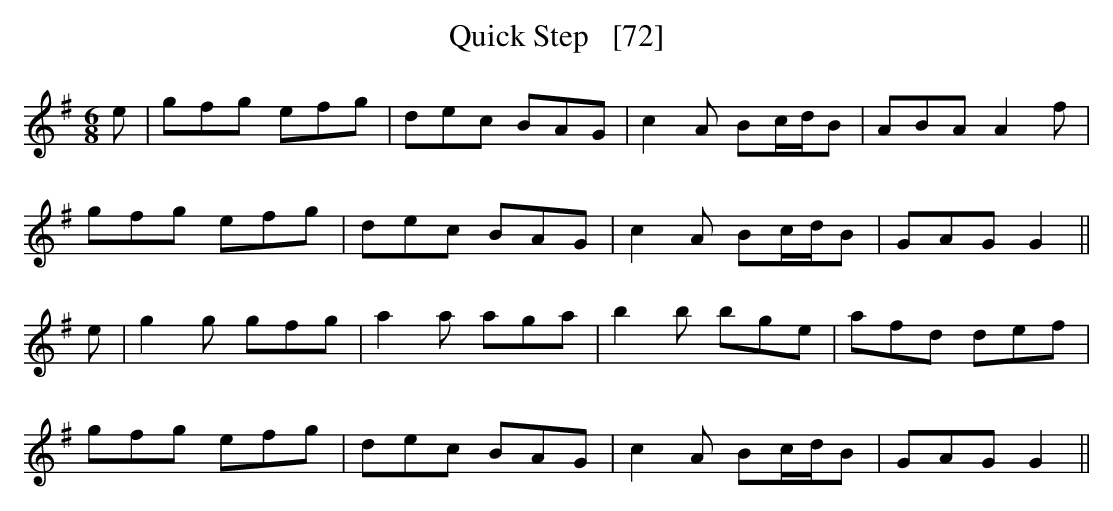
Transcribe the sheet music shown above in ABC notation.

X:1
T:Quick Step   [72]
M:6/8
L:1/8
K:G
e|gfg efg|dec BAG|c2A Bc/d/B|ABA A2f|
gfg efg|dec BAG|c2A Bc/d/B |GAG G2||
e|g2g gfg|a2a aga|b2b bge|afd def|
gfg efg|dec BAG|c2A Bc/d/B |GAG G2||
